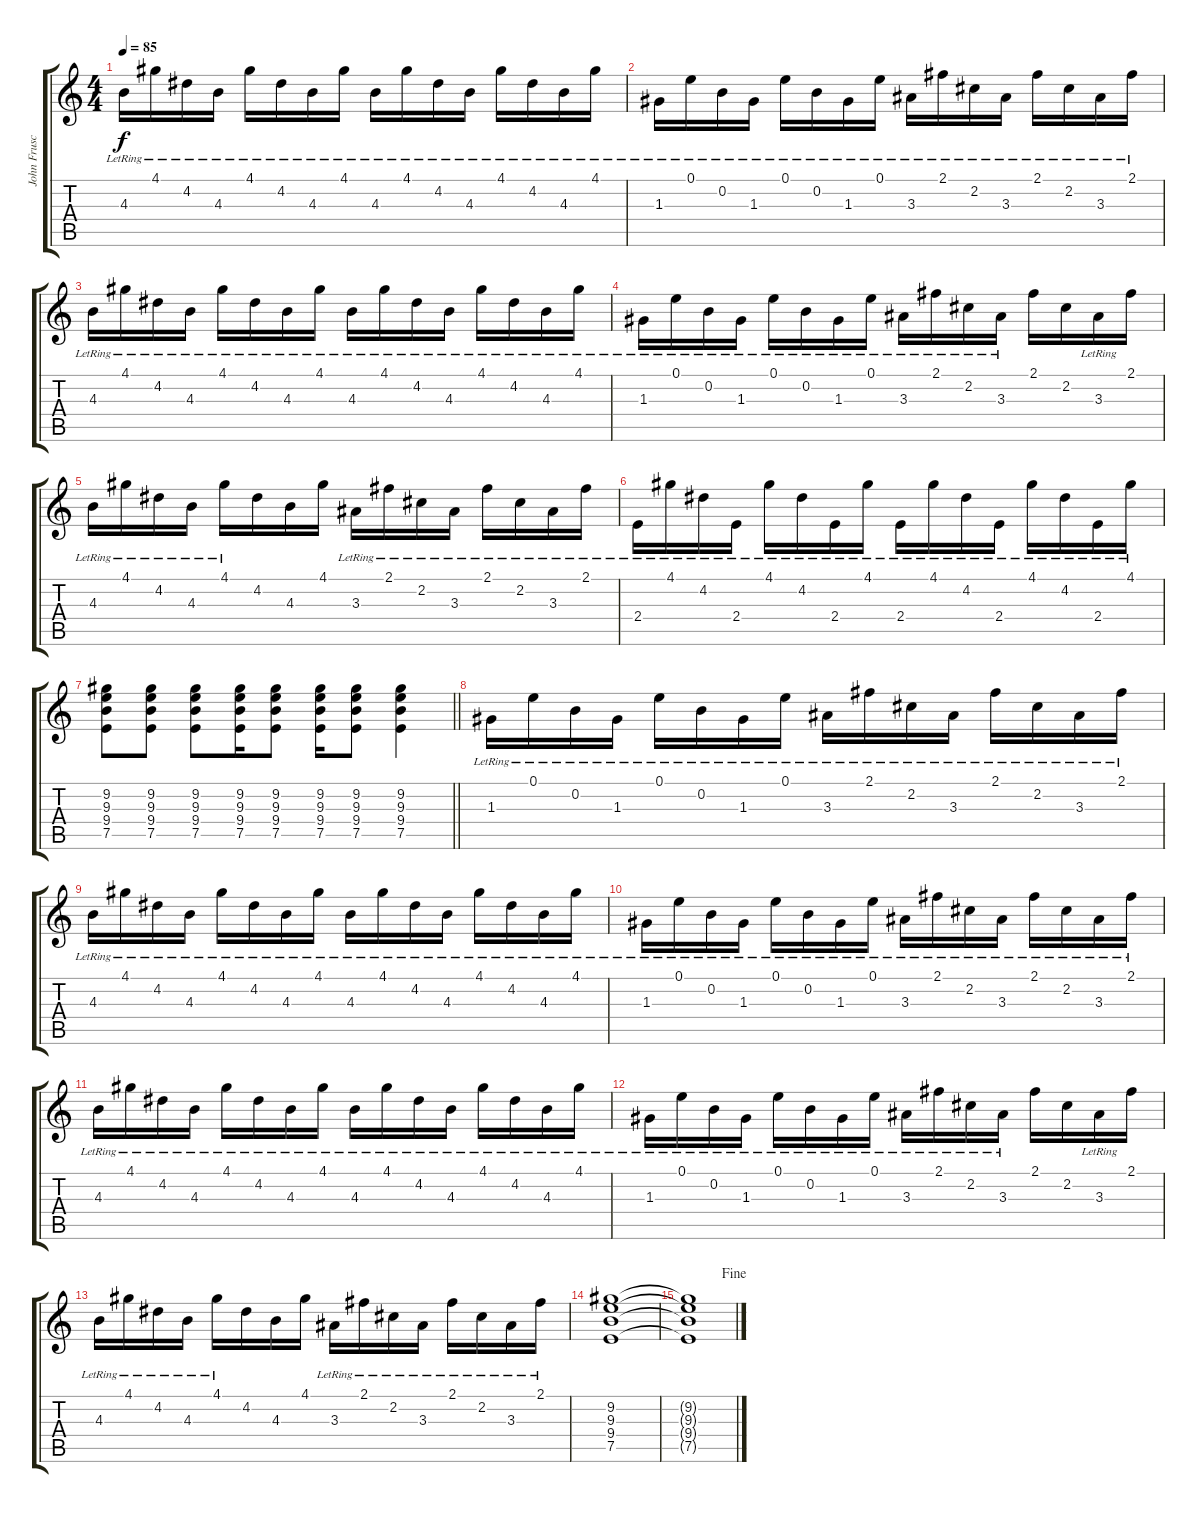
\track ("John Frusciante 1" "John Frusc") {instrument electricguitarclean}
\staff {score tabs}
\tuning (E4 B3 G3 D3 A2 E2) {hide}
\ts (4 4)
\tempo 85
\clef g2
\ks c
4.3{lr}.16{dy f} 4.1{lr}.16 4.2{lr}.16 4.3{lr}.16 4.1{lr}.16 4.2{lr}.16 4.3{lr}.16 4.1{lr}.16 4.3{lr}.16 4.1{lr}.16 4.2{lr}.16 4.3{lr}.16 4.1{lr}.16 4.2{lr}.16 4.3{lr}.16 4.1{lr}.16 |
1.3{lr}.16 0.1{lr}.16 0.2{lr}.16 1.3{lr}.16 0.1{lr}.16 0.2{lr}.16 1.3{lr}.16 0.1{lr}.16 3.3{lr}.16 2.1{lr}.16 2.2{lr}.16 3.3{lr}.16 2.1{lr}.16 2.2{lr}.16 3.3{lr}.16 2.1{lr}.16 |
4.3{lr}.16 4.1{lr}.16 4.2{lr}.16 4.3{lr}.16 4.1{lr}.16 4.2{lr}.16 4.3{lr}.16 4.1{lr}.16 4.3{lr}.16 4.1{lr}.16 4.2{lr}.16 4.3{lr}.16 4.1{lr}.16 4.2{lr}.16 4.3{lr}.16 4.1{lr}.16 |
1.3{lr}.16 0.1{lr}.16 0.2{lr}.16 1.3{lr}.16 0.1{lr}.16 0.2{lr}.16 1.3{lr}.16 0.1{lr}.16 3.3{lr}.16 2.1{lr}.16 2.2{lr}.16 3.3{lr}.16 2.1.16 2.2.16 3.3{lr}.16 2.1.16 |
4.3{lr}.16 4.1{lr}.16 4.2{lr}.16 4.3{lr}.16 4.1{lr}.16 4.2.16 4.3.16 4.1.16 3.3{lr}.16 2.1{lr}.16 2.2{lr}.16 3.3{lr}.16 2.1{lr}.16 2.2{lr}.16 3.3{lr}.16 2.1{lr}.16 |
2.4{lr}.16 4.1{lr}.16 4.2{lr}.16 2.4{lr}.16 4.1{lr}.16 4.2{lr}.16 2.4{lr}.16 4.1{lr}.16 2.4{lr}.16 4.1{lr}.16 4.2{lr}.16 2.4{lr}.16 4.1{lr}.16 4.2{lr}.16 2.4{lr}.16 4.1{lr}.16 |
\barLineRight lightlight
(9.2 9.3 9.4 7.5).8 (9.2 9.3 9.4 7.5).8 (9.2 9.3 9.4 7.5).8 (9.2 9.3 9.4 7.5).16 (9.2 9.3 9.4 7.5).8 (9.2 9.3 9.4 7.5).16 (9.2 9.3 9.4 7.5).8 (9.2 9.3 9.4 7.5).4 |
1.3{lr}.16 0.1{lr}.16 0.2{lr}.16 1.3{lr}.16 0.1{lr}.16 0.2{lr}.16 1.3{lr}.16 0.1{lr}.16 3.3{lr}.16 2.1{lr}.16 2.2{lr}.16 3.3{lr}.16 2.1{lr}.16 2.2{lr}.16 3.3{lr}.16 2.1{lr}.16 |
4.3{lr}.16 4.1{lr}.16 4.2{lr}.16 4.3{lr}.16 4.1{lr}.16 4.2{lr}.16 4.3{lr}.16 4.1{lr}.16 4.3{lr}.16 4.1{lr}.16 4.2{lr}.16 4.3{lr}.16 4.1{lr}.16 4.2{lr}.16 4.3{lr}.16 4.1{lr}.16 |
1.3{lr}.16 0.1{lr}.16 0.2{lr}.16 1.3{lr}.16 0.1{lr}.16 0.2{lr}.16 1.3{lr}.16 0.1{lr}.16 3.3{lr}.16 2.1{lr}.16 2.2{lr}.16 3.3{lr}.16 2.1{lr}.16 2.2{lr}.16 3.3{lr}.16 2.1{lr}.16 |
4.3{lr}.16 4.1{lr}.16 4.2{lr}.16 4.3{lr}.16 4.1{lr}.16 4.2{lr}.16 4.3{lr}.16 4.1{lr}.16 4.3{lr}.16 4.1{lr}.16 4.2{lr}.16 4.3{lr}.16 4.1{lr}.16 4.2{lr}.16 4.3{lr}.16 4.1{lr}.16 |
1.3{lr}.16 0.1{lr}.16 0.2{lr}.16 1.3{lr}.16 0.1{lr}.16 0.2{lr}.16 1.3{lr}.16 0.1{lr}.16 3.3{lr}.16 2.1{lr}.16 2.2{lr}.16 3.3{lr}.16 2.1.16 2.2.16 3.3{lr}.16 2.1.16 |
4.3{lr}.16 4.1{lr}.16 4.2{lr}.16 4.3{lr}.16 4.1{lr}.16 4.2.16 4.3.16 4.1.16 3.3{lr}.16 2.1{lr}.16 2.2{lr}.16 3.3{lr}.16 2.1{lr}.16 2.2{lr}.16 3.3{lr}.16 2.1{lr}.16 |
(9.2 9.3 9.4 7.5).1 |
\jump fine
(9.2{t} 9.3{t} 9.4{t} 7.5{t}).1
